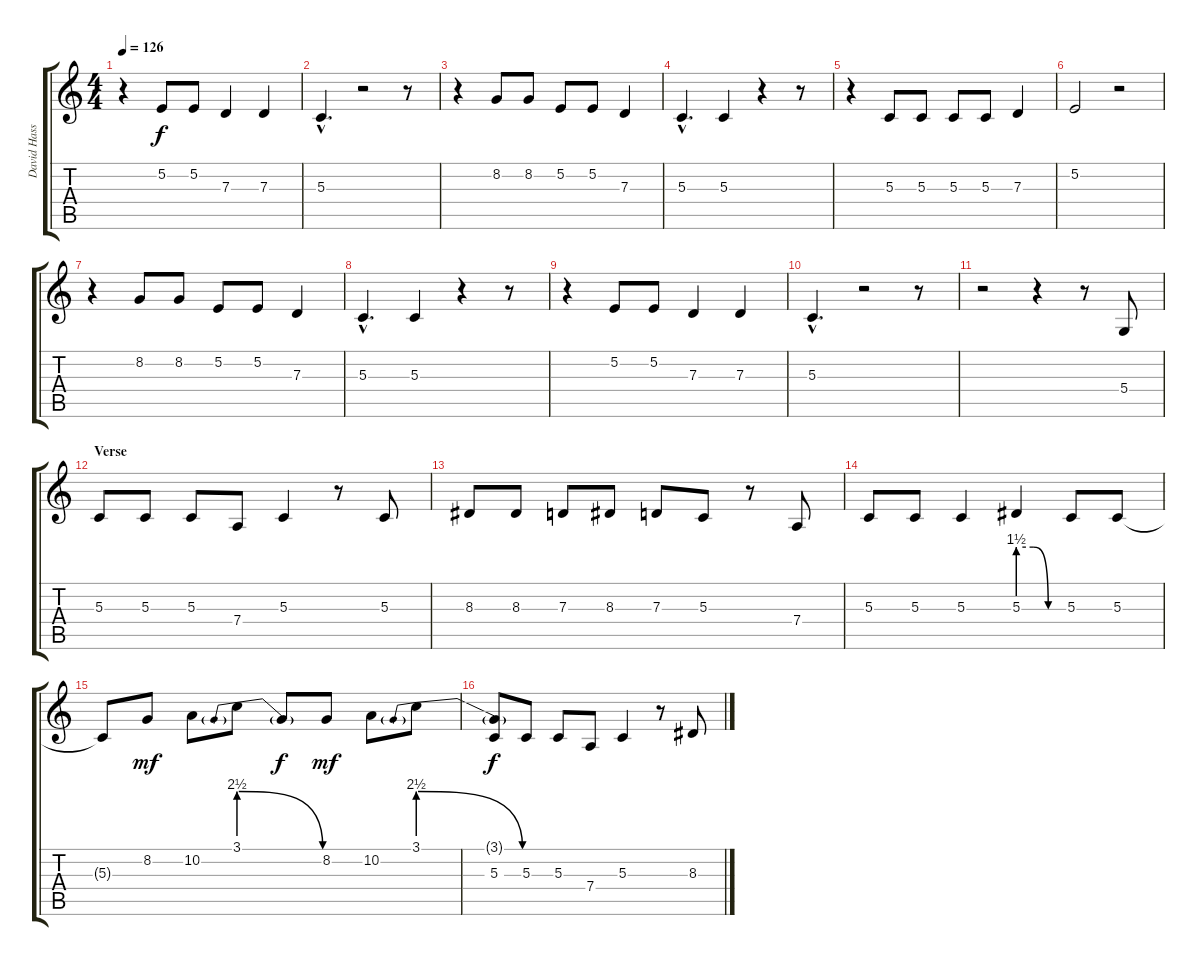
\track ("David Hasselhoff" "David Hass") {instrument lead2sawtooth}
\staff {score tabs}
\tuning (E4 B3 G3 D3 A2 E2) {hide}
\ts (4 4)
\tempo 126
\clef g2
\ks c
r.4{dy f} 5.2.8 5.2.8 7.3.4 7.3.4 |
5.3{hac}.4{d} r.2 r.8 |
\section ("" "")
r.4 8.2.8 8.2.8 5.2.8 5.2.8 7.3.4 |
5.3{hac}.4{d} 5.3.4 r.4 r.8 |
r.4 5.3.8 5.3.8 5.3.8 5.3.8 7.3.4 |
5.2.2 r.2 |
r.4 8.2.8 8.2.8 5.2.8 5.2.8 7.3.4 |
5.3{hac}.4{d} 5.3.4 r.4 r.8 |
r.4 5.2.8 5.2.8 7.3.4 7.3.4 |
5.3{hac}.4{d} r.2 r.8 |
r.2 r.4 r.8 5.4.8 |
\section ("" "Verse")
5.3.8 5.3.8 5.3.8 7.4.8 5.3.4 r.8 5.3.8 |
8.3.8 8.3.8 7.3.8 8.3.8 7.3.8 5.3.8 r.8 7.4.8 |
5.3.8 5.3.8 5.3.4 5.3{be (custom 0 6 20 6 40 0 60 0)}.4 5.3.8 5.3.8 |
5.3{t}.8 8.2.8{dy mf instrument flute} 10.2.8 3.1{be (prebendrelease 0 10 60 0)}.8 3.1{t}.8{dy f} 8.2.8{dy mf} 10.2.8 3.1{be (prebendrelease 0 10 60 0)}.8 |
(3.1{t} 5.3).8{dy f instrument lead2sawtooth} 5.3.8 5.3.8 7.4.8 5.3.4 r.8 8.3.8
